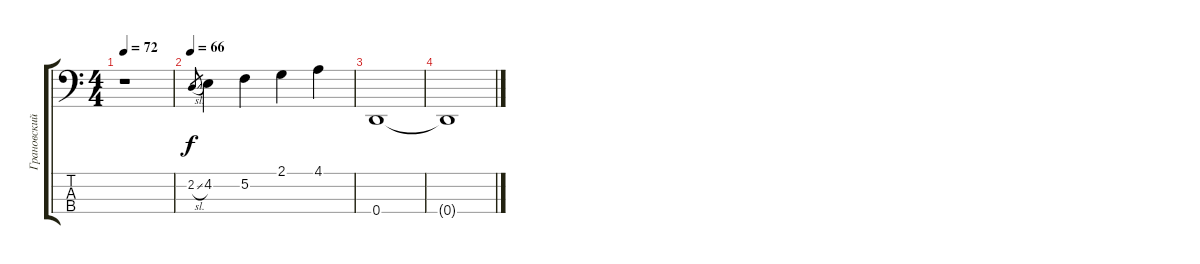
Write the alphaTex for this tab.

\track ("Грановский" "Грановский") {instrument electricbassfinger}
\staff {score tabs}
\tuning (F2 C2 G1 D1) {hide}
\ts (4 4)
\tempo 72
\clef f4
\ks c
r.1{dy f} |
\tempo 66
2.2{sl}.8{gr} 4.2.4 5.2.4 2.1.4 4.1.4 |
0.4.1 |
0.4{t}.1
